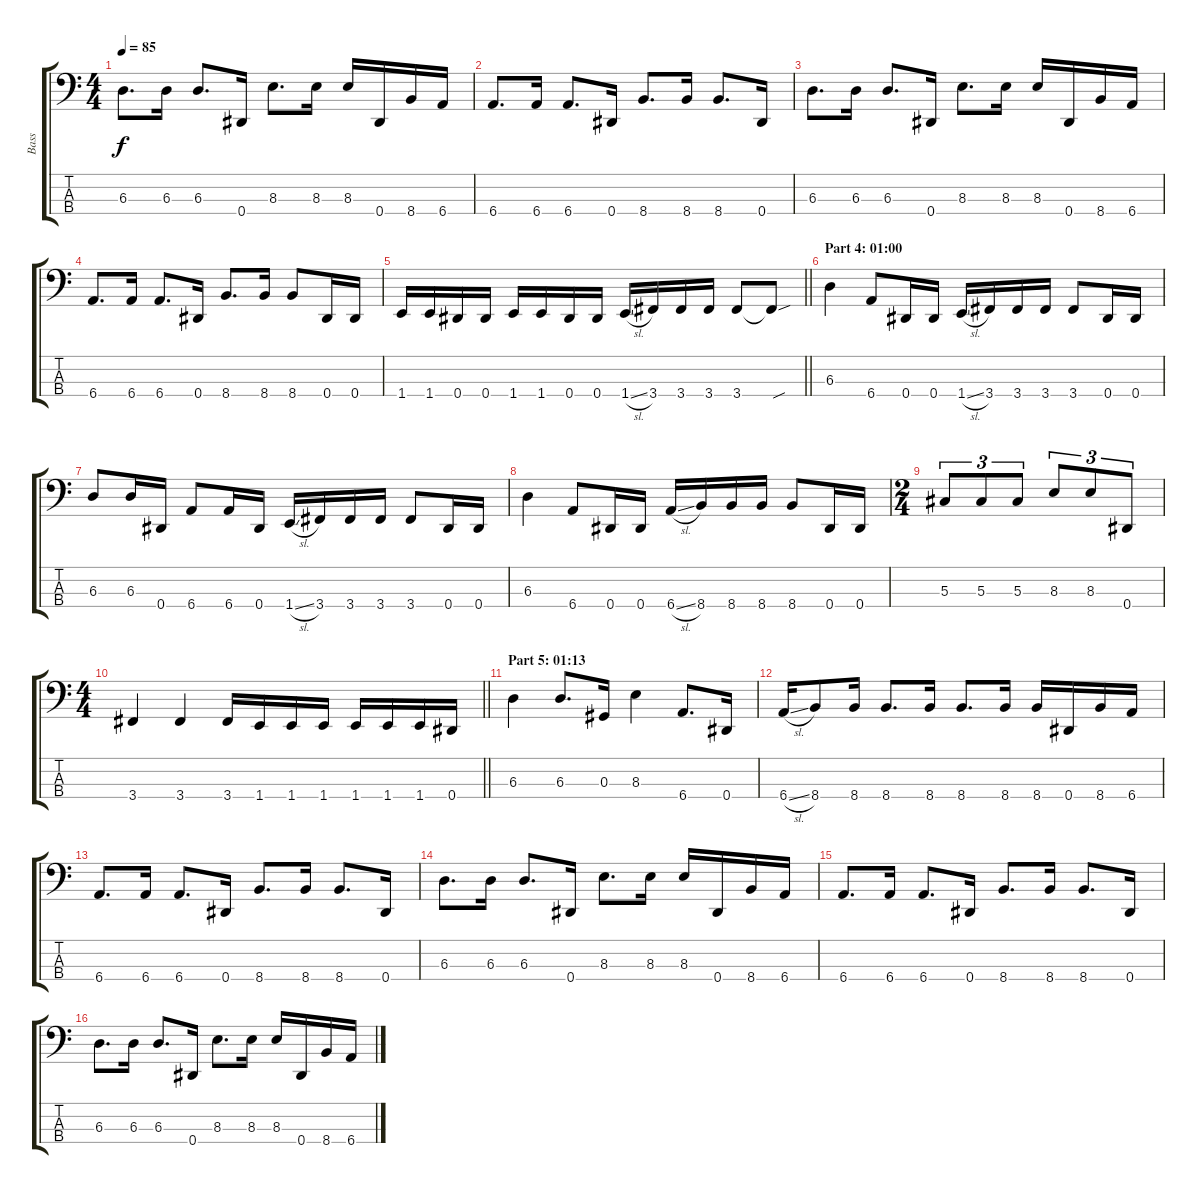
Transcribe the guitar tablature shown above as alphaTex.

\track ("Bass" "Bass") {instrument electricbasspick}
\staff {score tabs}
\tuning (Gb2 Db2 Ab1 Eb1) {hide}
\ts (4 4)
\tempo 85
\clef f4
\ks c
6.3.8{d dy f} 6.3.16 6.3.8{d} 0.4.16 8.3.8{d} 8.3.16 8.3.16 0.4.16 8.4.16 6.4.16 |
6.4.8{d} 6.4.16 6.4.8{d} 0.4.16 8.4.8{d} 8.4.16 8.4.8{d} 0.4.16 |
6.3.8{d} 6.3.16 6.3.8{d} 0.4.16 8.3.8{d} 8.3.16 8.3.16 0.4.16 8.4.16 6.4.16 |
6.4.8{d} 6.4.16 6.4.8{d} 0.4.16 8.4.8{d} 8.4.16 8.4.8 0.4.16 0.4.16 |
\barLineRight lightlight
1.4.16 1.4.16 0.4.16 0.4.16 1.4.16 1.4.16 0.4.16 0.4.16 1.4{sl}.16 3.4.16 3.4.16 3.4.16 3.4.8 3.4{sou t}.8 |
\section ("" "Part 4: 01:00")
6.3.4 6.4.8 0.4.16 0.4.16 1.4{sl}.16 3.4.16 3.4.16 3.4.16 3.4.8 0.4.16 0.4.16 |
6.3.8 6.3.16 0.4.16 6.4.8 6.4.16 0.4.16 1.4{sl}.16 3.4.16 3.4.16 3.4.16 3.4.8 0.4.16 0.4.16 |
6.3.4 6.4.8 0.4.16 0.4.16 6.4{sl}.16 8.4.16 8.4.16 8.4.16 8.4.8 0.4.16 0.4.16 |
\ts (2 4)
5.3.8{tu (3 2)} 5.3.8{tu (3 2)} 5.3.8{tu (3 2)} 8.3.8{tu (3 2)} 8.3.8{tu (3 2)} 0.4.8{tu (3 2)} |
\ts (4 4)
\barLineRight lightlight
3.4.4 3.4.4 3.4.16 1.4.16 1.4.16 1.4.16 1.4.16 1.4.16 1.4.16 0.4.16 |
\section ("" "Part 5: 01:13")
6.3.4 6.3.8{d} 0.3.16 8.3.4 6.4.8{d} 0.4.16 |
6.4{sl}.16 8.4.8 8.4.16 8.4.8{d} 8.4.16 8.4.8{d} 8.4.16 8.4.16 0.4.16 8.4.16 6.4.16 |
6.4.8{d} 6.4.16 6.4.8{d} 0.4.16 8.4.8{d} 8.4.16 8.4.8{d} 0.4.16 |
6.3.8{d} 6.3.16 6.3.8{d} 0.4.16 8.3.8{d} 8.3.16 8.3.16 0.4.16 8.4.16 6.4.16 |
6.4.8{d} 6.4.16 6.4.8{d} 0.4.16 8.4.8{d} 8.4.16 8.4.8{d} 0.4.16 |
6.3.8{d} 6.3.16 6.3.8{d} 0.4.16 8.3.8{d} 8.3.16 8.3.16 0.4.16 8.4.16 6.4.16
